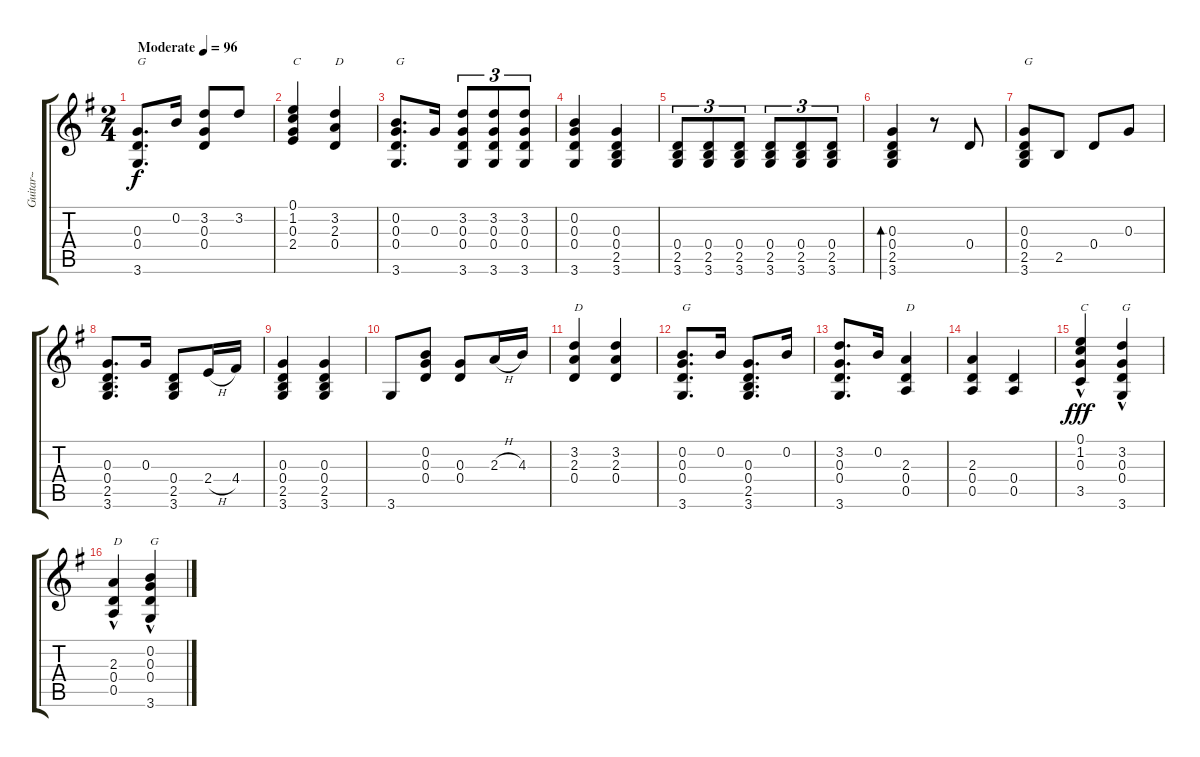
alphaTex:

\track ("Guitar~" "Guitar~") {instrument acousticguitarsteel}
\staff {score tabs}
\tuning (E4 B3 G3 D3 A2 E2) {hide}
\ts (2 4)
\tempo (96 "Moderate")
\clef g2
\ks g
(0.3 0.4 3.6).8{d txt "G" dy f instrument acousticguitarsteel} 0.2.16 (3.2 0.3 0.4).8 3.2.8 |
(0.1 1.2 0.3 2.4).4{txt "C"} (3.2 2.3 0.4).4{txt "D"} |
(0.2 0.3 0.4 3.6).8{d txt "G"} 0.3.16 (3.2 0.3 0.4 3.6).8{tu (3 2)} (3.2 0.3 0.4 3.6).8{tu (3 2)} (3.2 0.3 0.4 3.6).8{tu (3 2)} |
(0.2 0.3 0.4 3.6).4 (0.3 0.4 2.5 3.6).4 |
(0.4 2.5 3.6).8{tu (3 2)} (0.4 2.5 3.6).8{tu (3 2)} (0.4 2.5 3.6).8{tu (3 2)} (0.4 2.5 3.6).8{tu (3 2)} (0.4 2.5 3.6).8{tu (3 2)} (0.4 2.5 3.6).8{tu (3 2)} |
(0.3 0.4 2.5 3.6).4{bd 120} r.8 0.4.8 |
(0.3 0.4 2.5 3.6).8{txt "G"} 2.5.8 0.4.8 0.3.8 |
(0.3 0.4 2.5 3.6).8{d} 0.3.16 (0.4 2.5 3.6).8 2.4{h}.16 4.4.16 |
(0.3 0.4 2.5 3.6).4 (0.3 0.4 2.5 3.6).4 |
3.6.8 (0.2 0.3 0.4).8 (0.3 0.4).8 2.3{h}.16 4.3.16 |
(3.2 2.3 0.4).4{txt "D"} (3.2 2.3 0.4).4 |
(0.2 0.3 0.4 3.6).8{d txt "G"} 0.2.16 (0.3 0.4 2.5 3.6).8{d} 0.2.16 |
(3.2 0.3 0.4 3.6).8{d} 0.2.16 (2.3 0.4 0.5).4{txt "D"} |
(2.3 0.4 0.5).4 (0.4 0.5).4 |
(0.1{hac} 1.2 0.3 3.5).4{txt "C" dy fff} (3.2{hac} 0.3 0.4 3.6).4{txt "G"} |
(2.3{hac} 0.4 0.5).4{txt "D"} (0.2 0.3 0.4{hac} 3.6).4{txt "G"}
